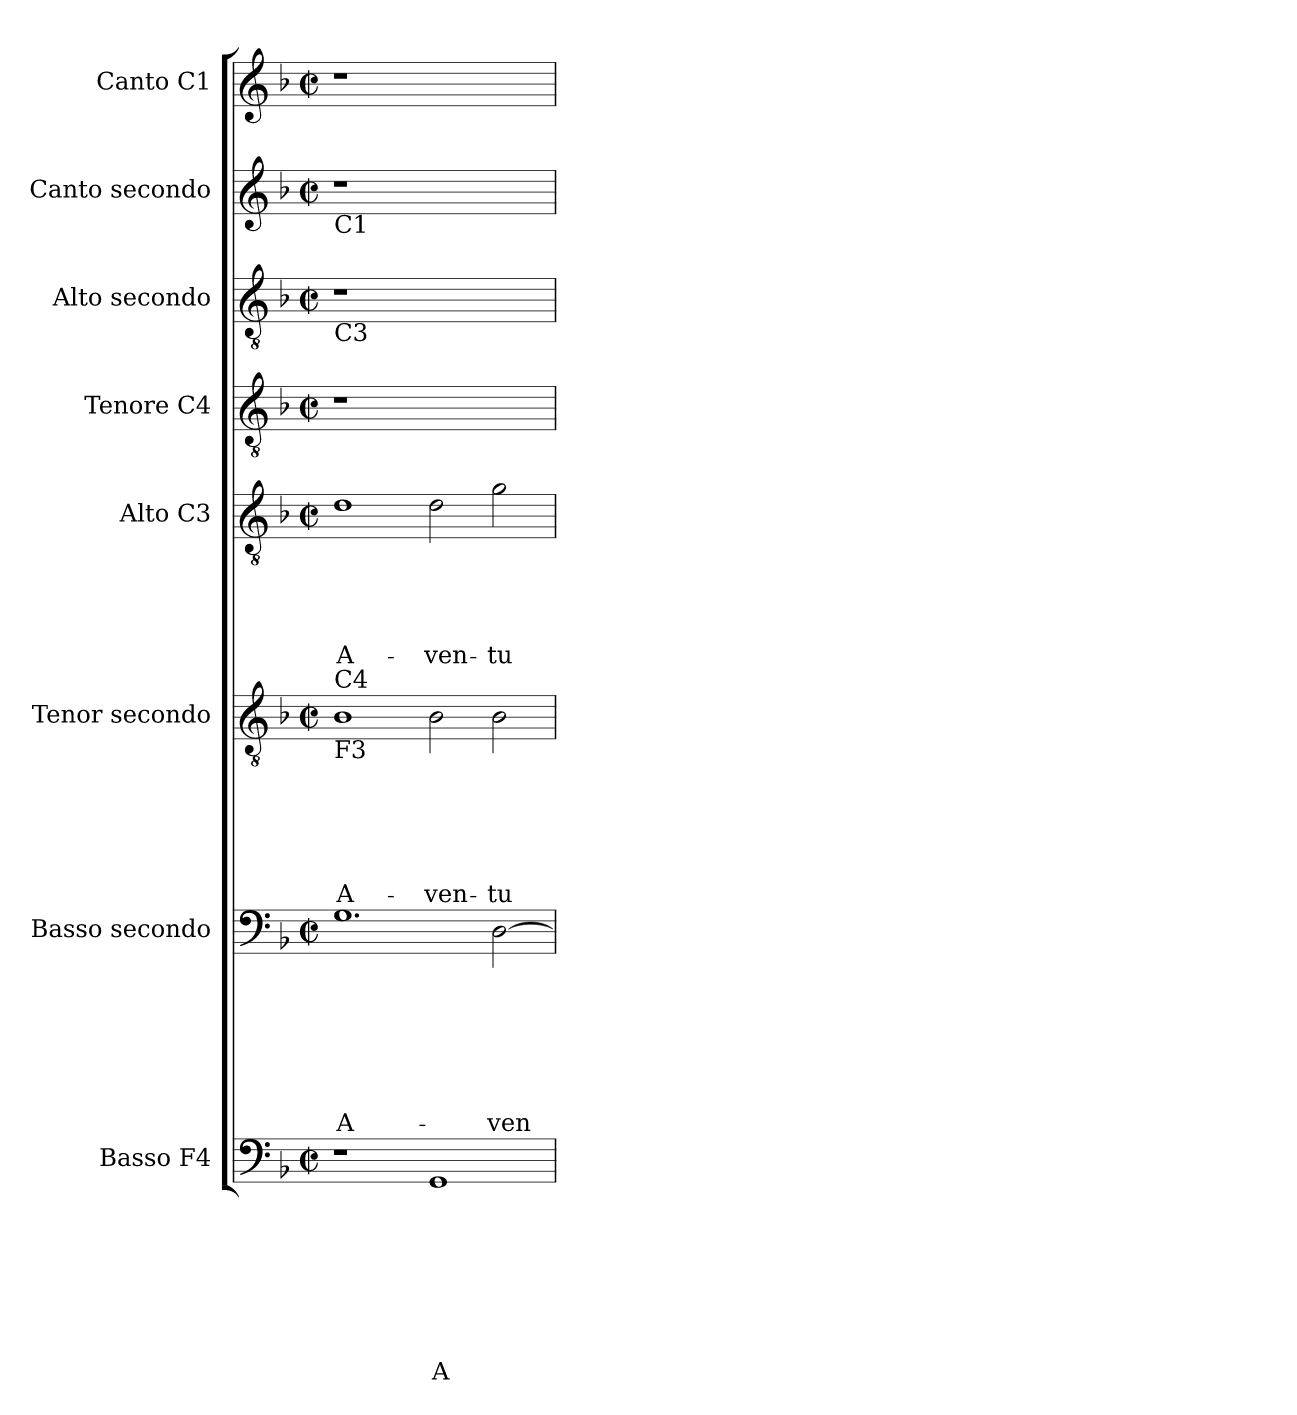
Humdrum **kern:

**kern	**text	**text	**text	**text	**text	**text	**text	**text	**kern	**text	**text	**text	**text	**text	**text	**text	**kern	**text	**text	**text	**text	**text	**text	**kern	**text	**text	**text	**text	**text	**kern	**kern	**kern	**kern
*part8	*part8	*part8	*part8	*part8	*part8	*part8	*part8	*part8	*part7	*part7	*part7	*part7	*part7	*part7	*part7	*part7	*part6	*part6	*part6	*part6	*part6	*part6	*part6	*part5	*part5	*part5	*part5	*part5	*part5	*part4	*part3	*part2	*part1
*staff8	*staff8	*staff8	*staff8	*staff8	*staff8	*staff8	*staff8	*staff8	*staff7	*staff7	*staff7	*staff7	*staff7	*staff7	*staff7	*staff7	*staff6	*staff6	*staff6	*staff6	*staff6	*staff6	*staff6	*staff5	*staff5	*staff5	*staff5	*staff5	*staff5	*staff4	*staff3	*staff2	*staff1
*I"Basso F4	*	*	*	*	*	*	*	*	*I"Basso secondo	*	*	*	*	*	*	*	*I"Tenor secondo	*	*	*	*	*	*	*I"Alto C3	*	*	*	*	*	*I"Tenore C4	*I"Alto secondo	*I"Canto secondo	*I"Canto C1
*clefF4	*	*	*	*	*	*	*	*	*clefF4	*	*	*	*	*	*	*	*clefGv2	*	*	*	*	*	*	*clefGv2	*	*	*	*	*	*clefGv2	*clefGv2	*clefG2	*clefG2
*k[b-]	*	*	*	*	*	*	*	*	*k[b-]	*	*	*	*	*	*	*	*k[b-]	*	*	*	*	*	*	*k[b-]	*	*	*	*	*	*k[b-]	*k[b-]	*k[b-]	*k[b-]
*F:	*	*	*	*	*	*	*	*	*F:	*	*	*	*	*	*	*	*F:	*	*	*	*	*	*	*F:	*	*	*	*	*	*F:	*F:	*F:	*F:
*M2/2	*	*	*	*	*	*	*	*	*M2/2	*	*	*	*	*	*	*	*M2/2	*	*	*	*	*	*	*M2/2	*	*	*	*	*	*M2/2	*M2/2	*M2/2	*M2/2
*met(c|)	*	*	*	*	*	*	*	*	*met(c|)	*	*	*	*	*	*	*	*met(c|)	*	*	*	*	*	*	*met(c|)	*	*	*	*	*	*met(c|)	*met(c|)	*met(c|)	*met(c|)
=1	=1	=1	=1	=1	=1	=1	=1	=1	=1	=1	=1	=1	=1	=1	=1	=1	=1	=1	=1	=1	=1	=1	=1	=1	=1	=1	=1	=1	=1	=1	=1	=1	=1
!	!	!	!	!	!	!	!	!	!	!	!	!	!	!	!	!	!	!	!	!	!	!	!	!	!	!	!	!	!	!	!	!LO:TX:b:t=C1	!
!	!	!	!	!	!	!	!	!	!	!	!	!	!	!	!	!	!	!	!	!	!	!	!	!	!	!	!	!	!	!	!LO:TX:b:t=C3	!	!
!	!	!	!	!	!	!	!	!	!	!	!	!	!	!	!	!	!LO:TX:a:t=C4	!	!	!	!	!	!	!	!	!	!	!	!	!	!	!	!
!	!	!	!	!	!	!	!	!	!	!	!	!	!	!	!	!	!LO:TX:b:t=F3	!	!	!	!	!	!	!	!	!	!	!	!	!	!	!	!
!	!	!	!	!	!	!	!	!	!	!	!	!	!	!	!	!LO:LY:b	!	!	!	!	!	!	!LO:LY:b	!	!	!	!	!	!LO:LY:b	!	!	!	!
1r	.	.	.	.	.	.	.	.	1.G	.	.	.	.	.	.	A-	1B-	.	.	.	.	.	A-	1d	.	.	.	.	A-	1r	1r	1r	1r
!	!	!	!	!	!	!	!	!LO:LY:b	!	!	!	!	!	!	!	!	!	!	!	!	!	!	!LO:LY:b	!	!	!	!	!	!LO:LY:b	!	!	!	!
1GG	.	.	.	.	.	.	.	A-	.	.	.	.	.	.	.	.	2B-\	.	.	.	.	.	-ven-	2d\	.	.	.	.	-ven-	1ryy	1ryy	1ryy	1ryy
!	!	!	!	!	!	!	!	!	!	!	!	!	!	!	!	!LO:LY:b	!	!	!	!	!	!	!LO:LY:b	!	!	!	!	!	!LO:LY:b	!	!	!	!
.	.	.	.	.	.	.	.	.	[>2D\	.	.	.	.	.	.	-ven-	2B-\	.	.	.	.	.	-tu-	2g\	.	.	.	.	-tu-	.	.	.	.
=	=	=	=	=	=	=	=	=	=	=	=	=	=	=	=	=	=	=	=	=	=	=	=	=	=	=	=	=	=	=	=	=	=
*-	*-	*-	*-	*-	*-	*-	*-	*-	*-	*-	*-	*-	*-	*-	*-	*-	*-	*-	*-	*-	*-	*-	*-	*-	*-	*-	*-	*-	*-	*-	*-	*-	*-
